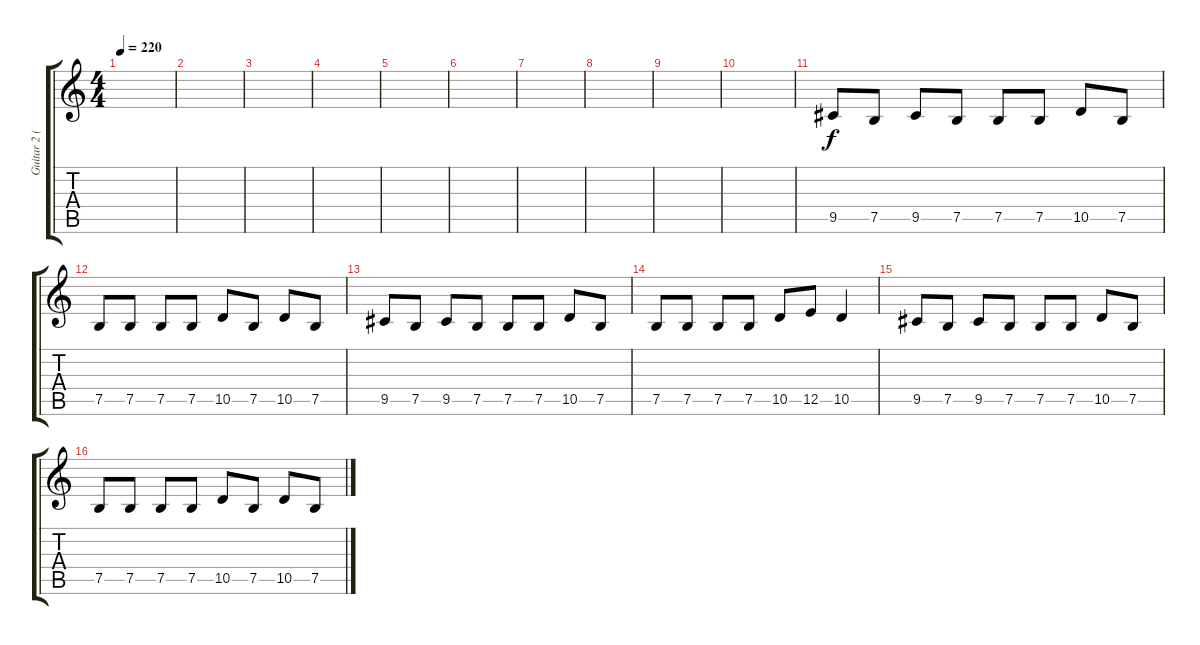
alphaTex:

\track ("Guitar 2 (Peter Goemaere)" "Guitar 2 (") {instrument distortionguitar}
\staff {score tabs}
\tuning (B3 Gb3 D3 A2 E2 B1) {hide}
\ts (4 4)
\tempo 220
\clef g2
\ks c
|
|
|
|
|
|
|
|
|
|
9.5.8 7.5.8 9.5.8 7.5.8 7.5.8 7.5.8 10.5.8 7.5.8 |
7.5.8 7.5.8 7.5.8 7.5.8 10.5.8 7.5.8 10.5.8 7.5.8 |
9.5.8 7.5.8 9.5.8 7.5.8 7.5.8 7.5.8 10.5.8 7.5.8 |
7.5.8 7.5.8 7.5.8 7.5.8 10.5.8 12.5.8 10.5.4 |
9.5.8 7.5.8 9.5.8 7.5.8 7.5.8 7.5.8 10.5.8 7.5.8 |
7.5.8 7.5.8 7.5.8 7.5.8 10.5.8 7.5.8 10.5.8 7.5.8
